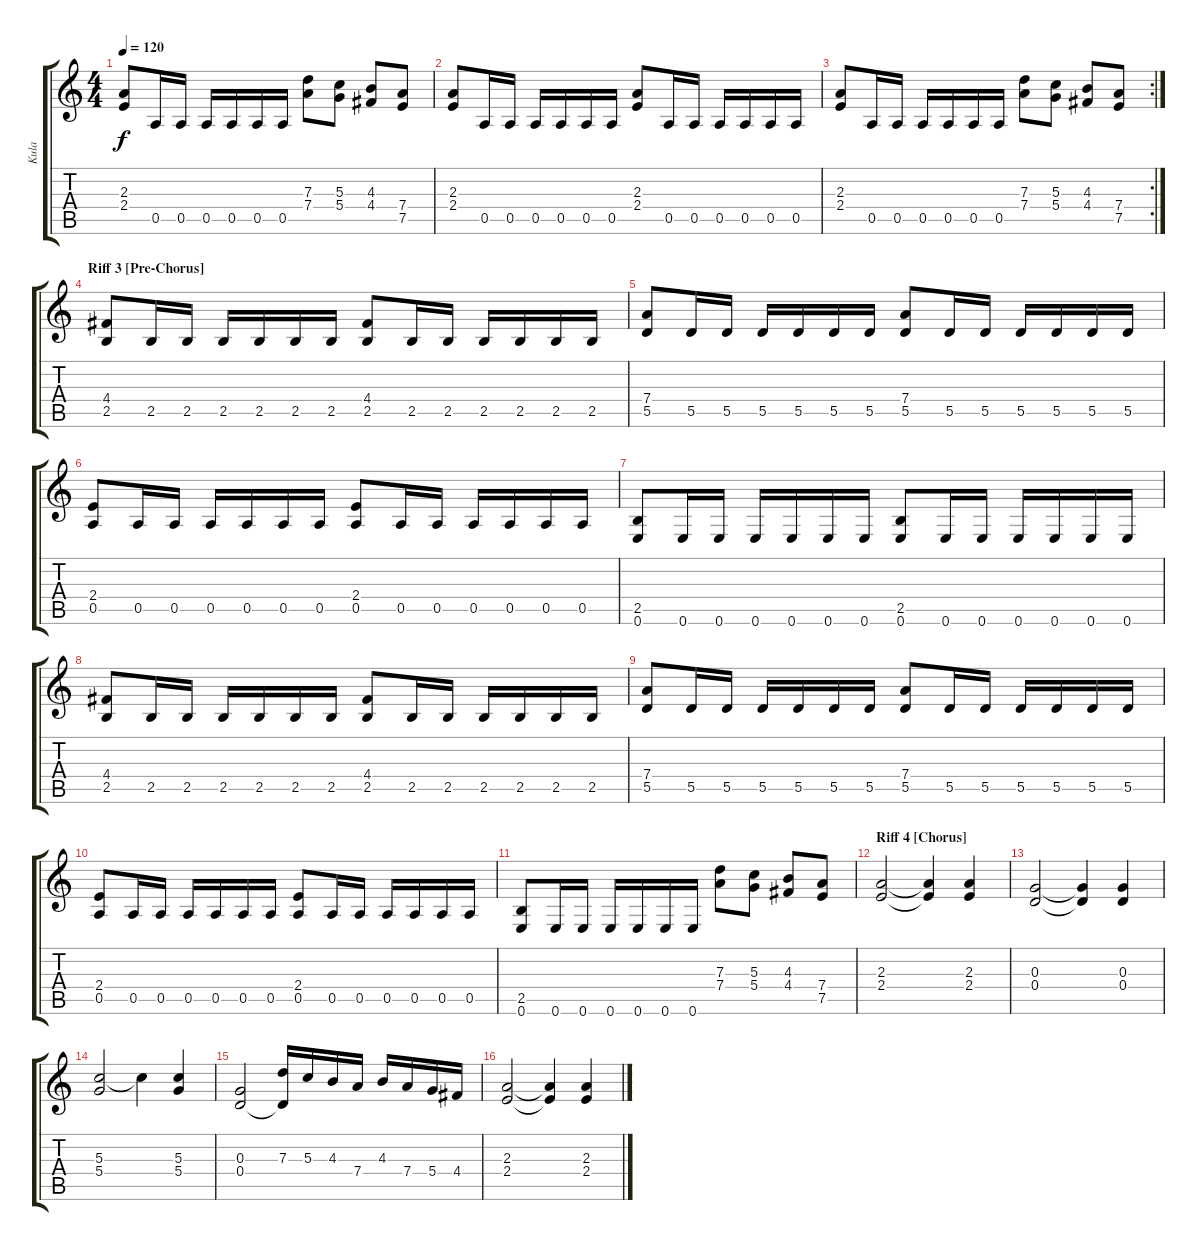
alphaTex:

\track ("Kula" "Kula") {instrument distortionguitar}
\staff {score tabs}
\tuning (E4 B3 G3 D3 A2 E2) {hide}
\ts (4 4)
\tempo 120
\clef g2
\ks c
(2.3 2.4).8{dy f} 0.5.16 0.5.16 0.5.16 0.5.16 0.5.16 0.5.16 (7.3 7.4).8 (5.3 5.4).8 (4.3 4.4).8 (7.4 7.5).8 |
(2.3 2.4).8 0.5.16 0.5.16 0.5.16 0.5.16 0.5.16 0.5.16 (2.3 2.4).8 0.5.16 0.5.16 0.5.16 0.5.16 0.5.16 0.5.16 |
\rc 2
(2.3 2.4).8 0.5.16 0.5.16 0.5.16 0.5.16 0.5.16 0.5.16 (7.3 7.4).8 (5.3 5.4).8 (4.3 4.4).8 (7.4 7.5).8 |
\section ("" "Riff 3 [Pre-Chorus]")
(4.4 2.5).8 2.5.16 2.5.16 2.5.16 2.5.16 2.5.16 2.5.16 (4.4 2.5).8 2.5.16 2.5.16 2.5.16 2.5.16 2.5.16 2.5.16 |
(7.4 5.5).8 5.5.16 5.5.16 5.5.16 5.5.16 5.5.16 5.5.16 (7.4 5.5).8 5.5.16 5.5.16 5.5.16 5.5.16 5.5.16 5.5.16 |
(2.4 0.5).8 0.5.16 0.5.16 0.5.16 0.5.16 0.5.16 0.5.16 (2.4 0.5).8 0.5.16 0.5.16 0.5.16 0.5.16 0.5.16 0.5.16 |
(2.5 0.6).8 0.6.16 0.6.16 0.6.16 0.6.16 0.6.16 0.6.16 (2.5 0.6).8 0.6.16 0.6.16 0.6.16 0.6.16 0.6.16 0.6.16 |
(4.4 2.5).8 2.5.16 2.5.16 2.5.16 2.5.16 2.5.16 2.5.16 (4.4 2.5).8 2.5.16 2.5.16 2.5.16 2.5.16 2.5.16 2.5.16 |
(7.4 5.5).8 5.5.16 5.5.16 5.5.16 5.5.16 5.5.16 5.5.16 (7.4 5.5).8 5.5.16 5.5.16 5.5.16 5.5.16 5.5.16 5.5.16 |
(2.4 0.5).8 0.5.16 0.5.16 0.5.16 0.5.16 0.5.16 0.5.16 (2.4 0.5).8 0.5.16 0.5.16 0.5.16 0.5.16 0.5.16 0.5.16 |
(2.5 0.6).8 0.6.16 0.6.16 0.6.16 0.6.16 0.6.16 0.6.16 (7.3 7.4).8 (5.3 5.4).8 (4.3 4.4).8 (7.4 7.5).8 |
\section ("" "Riff 4 [Chorus]")
(2.3 2.4).2 (2.3{t} 2.4{t}).4 (2.3 2.4).4 |
(0.3 0.4).2 (0.3{t} 0.4{t}).4 (0.3 0.4).4 |
(5.3 5.4).2 5.3{t}.4 (5.3 5.4).4 |
(0.3 0.4).2 (7.3 0.4{t}).16 5.3.16 4.3.16 7.4.16 4.3.16 7.4.16 5.4.16 4.4.16 |
(2.3 2.4).2 (2.3{t} 2.4{t}).4 (2.3 2.4).4
